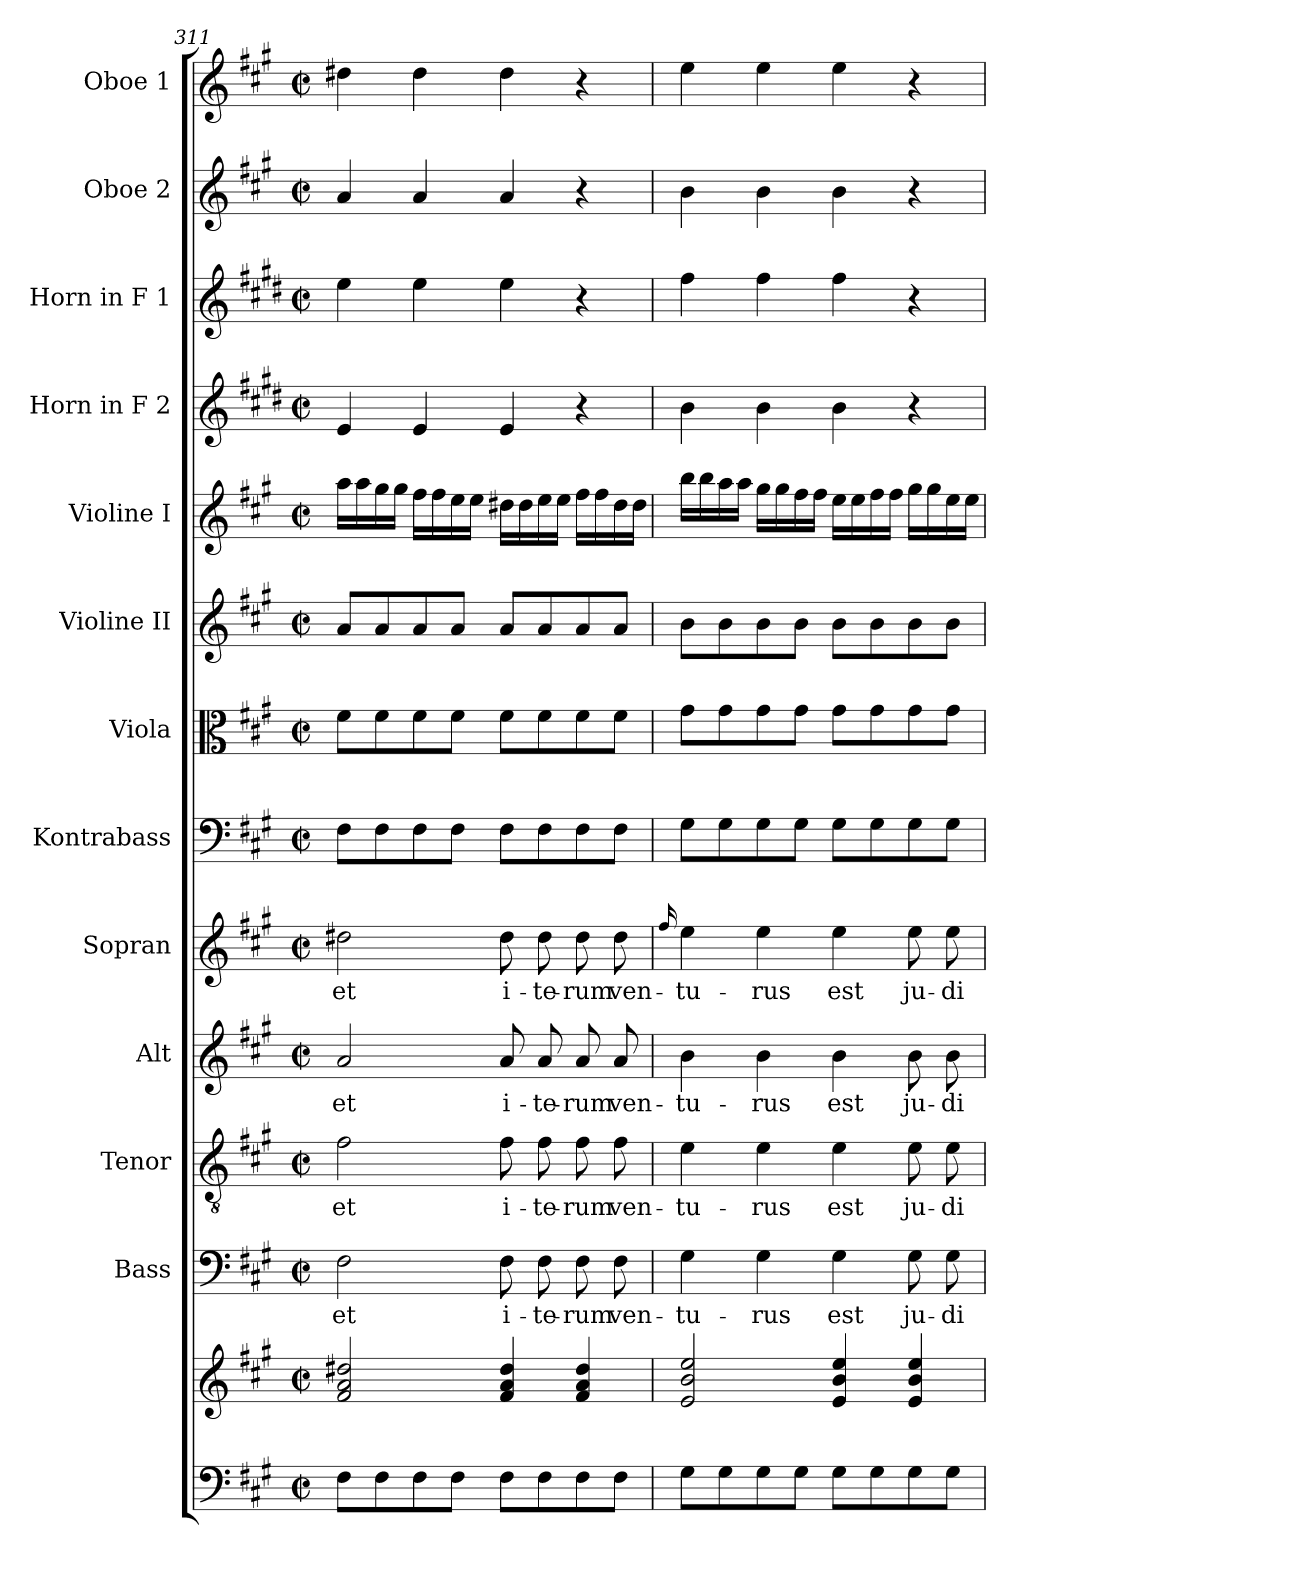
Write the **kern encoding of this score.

**kern	**kern	**kern	**text	**kern	**text	**kern	**text	**kern	**text	**kern	**kern	**kern	**kern	**kern	**kern	**kern	**kern
*part13	*part13	*part12	*part12	*part11	*part11	*part10	*part10	*part9	*part9	*part8	*part7	*part6	*part5	*part4	*part3	*part2	*part1
*staff14	*staff13	*staff12	*staff12	*staff11	*staff11	*staff10	*staff10	*staff9	*staff9	*staff8	*staff7	*staff6	*staff5	*staff4	*staff3	*staff2	*staff1
*	*	*I"Bass	*	*I"Tenor	*	*I"Alt	*	*I"Sopran	*	*I"Kontrabass	*I"Viola	*I"Violine II	*I"Violine I	*I"Horn in F 2	*I"Horn in F 1	*I"Oboe 2	*I"Oboe 1
*	*	*I'B.	*	*I'T.	*	*I'A.	*	*I'S.	*	*I'Kb.	*I'Vla.	*I'Vl. II	*I'Vl. I	*	*	*I'Ob.. 2	*I'Ob. 1
!!LO:PB:g=z
*clefF4	*clefG2	*clefF4	*	*clefGv2	*	*clefG2	*	*clefG2	*	*clefF4	*clefC3	*clefG2	*clefG2	*clefG2	*clefG2	*clefG2	*clefG2
*	*	*	*	*	*	*	*	*	*	*ITrd7c12	*	*	*	*ITrd4c7	*ITrd4c7	*	*
*k[f#c#g#]	*k[f#c#g#]	*k[f#c#g#]	*	*k[f#c#g#]	*	*k[f#c#g#]	*	*k[f#c#g#]	*	*k[f#c#g#]	*k[f#c#g#]	*k[f#c#g#]	*k[f#c#g#]	*k[f#c#g#]	*k[f#c#g#]	*k[f#c#g#]	*k[f#c#g#]
*A:	*A:	*A:	*	*A:	*	*A:	*	*A:	*	*A:	*A:	*A:	*A:	*A:	*A:	*A:	*A:
*M2/2	*M2/2	*M2/2	*	*M2/2	*	*M2/2	*	*M2/2	*	*M2/2	*M2/2	*M2/2	*M2/2	*M2/2	*M2/2	*M2/2	*M2/2
*met(c|)	*met(c|)	*met(c|)	*	*met(c|)	*	*met(c|)	*	*met(c|)	*	*met(c|)	*met(c|)	*met(c|)	*met(c|)	*met(c|)	*met(c|)	*met(c|)	*met(c|)
=311	=311	=311	=311	=311	=311	=311	=311	=311	=311	=311	=311	=311	=311	=311	=311	=311	=311
!	!	!	!LO:LY:b	!	!LO:LY:b	!	!LO:LY:b	!	!LO:LY:b	!	!	!	!	!	!	!	!
8F#\L	2f#/ 2a/ 2dd#X/	2F#\	et	2f#\	et	2a/	et	2dd#X\	et	8FF#\L	8f#\L	8a/L	16aa\LL	4A/	4a\	4a/	4dd#X\
.	.	.	.	.	.	.	.	.	.	.	.	.	16aa\	.	.	.	.
8F#\	.	.	.	.	.	.	.	.	.	8FF#\	8f#\	8a/	16gg#\	.	.	.	.
.	.	.	.	.	.	.	.	.	.	.	.	.	16gg#\JJ	.	.	.	.
8F#\	.	.	.	.	.	.	.	.	.	8FF#\	8f#\	8a/	16ff#\LL	4A/	4a\	4a/	4dd#\
.	.	.	.	.	.	.	.	.	.	.	.	.	16ff#\	.	.	.	.
8F#\J	.	.	.	.	.	.	.	.	.	8FF#\J	8f#\J	8a/J	16ee\	.	.	.	.
.	.	.	.	.	.	.	.	.	.	.	.	.	16ee\JJ	.	.	.	.
!	!	!	!LO:LY:b	!	!LO:LY:b	!	!LO:LY:b	!	!LO:LY:b	!	!	!	!	!	!	!	!
8F#\L	4f#/ 4a/ 4dd#/	8F#\	i-	8f#\	i-	8a/	i-	8dd#\	i-	8FF#\L	8f#\L	8a/L	16dd#X\LL	4A/	4a\	4a/	4dd#\
.	.	.	.	.	.	.	.	.	.	.	.	.	16dd#\	.	.	.	.
!	!	!	!LO:LY:b	!	!LO:LY:b	!	!LO:LY:b	!	!LO:LY:b	!	!	!	!	!	!	!	!
8F#\	.	8F#\	-te-	8f#\	-te-	8a/	-te-	8dd#\	-te-	8FF#\	8f#\	8a/	16ee\	.	.	.	.
.	.	.	.	.	.	.	.	.	.	.	.	.	16ee\JJ	.	.	.	.
!	!	!	!LO:LY:b	!	!LO:LY:b	!	!LO:LY:b	!	!LO:LY:b	!	!	!	!	!	!	!	!
8F#\	4f#/ 4a/ 4dd#/	8F#\	-rum	8f#\	-rum	8a/	-rum	8dd#\	-rum	8FF#\	8f#\	8a/	16ff#\LL	4r	4r	4r	4r
.	.	.	.	.	.	.	.	.	.	.	.	.	16ff#\	.	.	.	.
!	!	!	!LO:LY:b	!	!LO:LY:b	!	!LO:LY:b	!	!LO:LY:b	!	!	!	!	!	!	!	!
8F#\J	.	8F#\	ven-	8f#\	ven-	8a/	ven-	8dd#\	ven-	8FF#\J	8f#\J	8a/J	16dd#\	.	.	.	.
.	.	.	.	.	.	.	.	.	.	.	.	.	16dd#\JJ	.	.	.	.
=312	=312	=312	=312	=312	=312	=312	=312	=312	=312	=312	=312	=312	=312	=312	=312	=312	=312
.	.	.	.	.	.	.	.	16qqff#/	.	.	.	.	.	.	.	.	.
!	!	!	!LO:LY:b	!	!LO:LY:b	!	!LO:LY:b	!	!LO:LY:b	!	!	!	!	!	!	!	!
8G#\L	2e/ 2b/ 2ee/	4G#\	-tu-	4e\	-tu-	4b\	-tu-	4ee\	-tu-	8GG#\L	8g#\L	8b\L	16bb\LL	4e\	4b\	4b\	4ee\
.	.	.	.	.	.	.	.	.	.	.	.	.	16bb\	.	.	.	.
8G#\	.	.	.	.	.	.	.	.	.	8GG#\	8g#\	8b\	16aa\	.	.	.	.
.	.	.	.	.	.	.	.	.	.	.	.	.	16aa\JJ	.	.	.	.
!	!	!	!LO:LY:b	!	!LO:LY:b	!	!LO:LY:b	!	!LO:LY:b	!	!	!	!	!	!	!	!
8G#\	.	4G#\	-rus	4e\	-rus	4b\	-rus	4ee\	-rus	8GG#\	8g#\	8b\	16gg#\LL	4e\	4b\	4b\	4ee\
.	.	.	.	.	.	.	.	.	.	.	.	.	16gg#\	.	.	.	.
8G#\J	.	.	.	.	.	.	.	.	.	8GG#\J	8g#\J	8b\J	16ff#\	.	.	.	.
.	.	.	.	.	.	.	.	.	.	.	.	.	16ff#\JJ	.	.	.	.
!	!	!	!LO:LY:b	!	!LO:LY:b	!	!LO:LY:b	!	!LO:LY:b	!	!	!	!	!	!	!	!
8G#\L	4e/ 4b/ 4ee/	4G#\	est	4e\	est	4b\	est	4ee\	est	8GG#\L	8g#\L	8b\L	16ee\LL	4e\	4b\	4b\	4ee\
.	.	.	.	.	.	.	.	.	.	.	.	.	16ee\	.	.	.	.
8G#\	.	.	.	.	.	.	.	.	.	8GG#\	8g#\	8b\	16ff#\	.	.	.	.
.	.	.	.	.	.	.	.	.	.	.	.	.	16ff#\JJ	.	.	.	.
!	!	!	!LO:LY:b	!	!LO:LY:b	!	!LO:LY:b	!	!LO:LY:b	!	!	!	!	!	!	!	!
8G#\	4e/ 4b/ 4ee/	8G#\	ju-	8e\	ju-	8b\	ju-	8ee\	ju-	8GG#\	8g#\	8b\	16gg#\LL	4r	4r	4r	4r
.	.	.	.	.	.	.	.	.	.	.	.	.	16gg#\	.	.	.	.
!	!	!	!LO:LY:b	!	!LO:LY:b	!	!LO:LY:b	!	!LO:LY:b	!	!	!	!	!	!	!	!
8G#\J	.	8G#\	-di-	8e\	-di-	8b\	-di-	8ee\	-di-	8GG#\J	8g#\J	8b\J	16ee\	.	.	.	.
.	.	.	.	.	.	.	.	.	.	.	.	.	16ee\JJ	.	.	.	.
=	=	=	=	=	=	=	=	=	=	=	=	=	=	=	=	=	=
*-	*-	*-	*-	*-	*-	*-	*-	*-	*-	*-	*-	*-	*-	*-	*-	*-	*-
